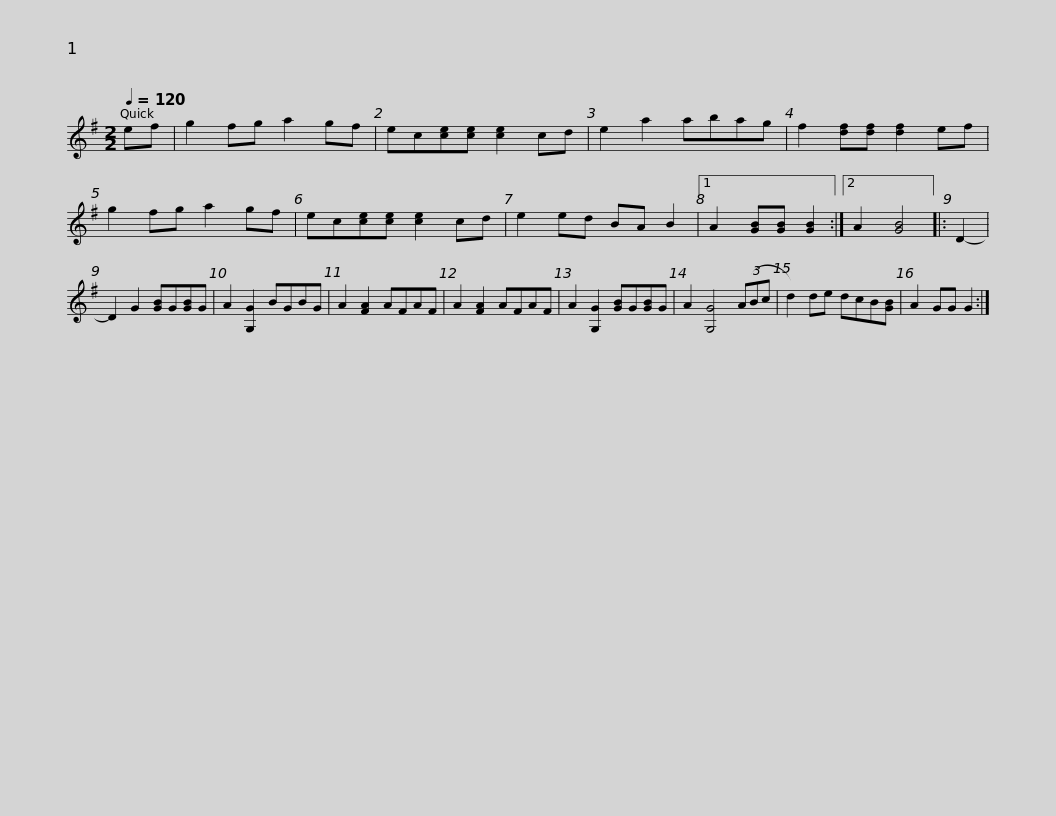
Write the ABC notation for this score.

X:1
L:1/8
Q:1/4=120
M:2/2
I:linebreak $
K:G
V:1 treble
V:1
 ef | g2 fg a2 gf | ec[ce][ce] [ce]2 cd | e2 a2 abag | f2 [df][df] [df]2 ef | %5
 g2 fg a2 gf | ec[ce][ce] [ce]2 cd |$ e2 ed BA B2 |1 A2 [GB][GB] [GB]2 :|2 A2 [GB]4 |: %10
 D2- | D2 G2 [GB]G[GB]G | A2 [G,G]2 BGBG | A2 [FA]2 AFAF | A2 [FA]2 AFAF |$ %15
 A2 [G,G]2 [GB]G[GB]G | A2 [G,G]4 (3(ABc | d2) de dcB[GB] | A2 GG G2 :| %19
